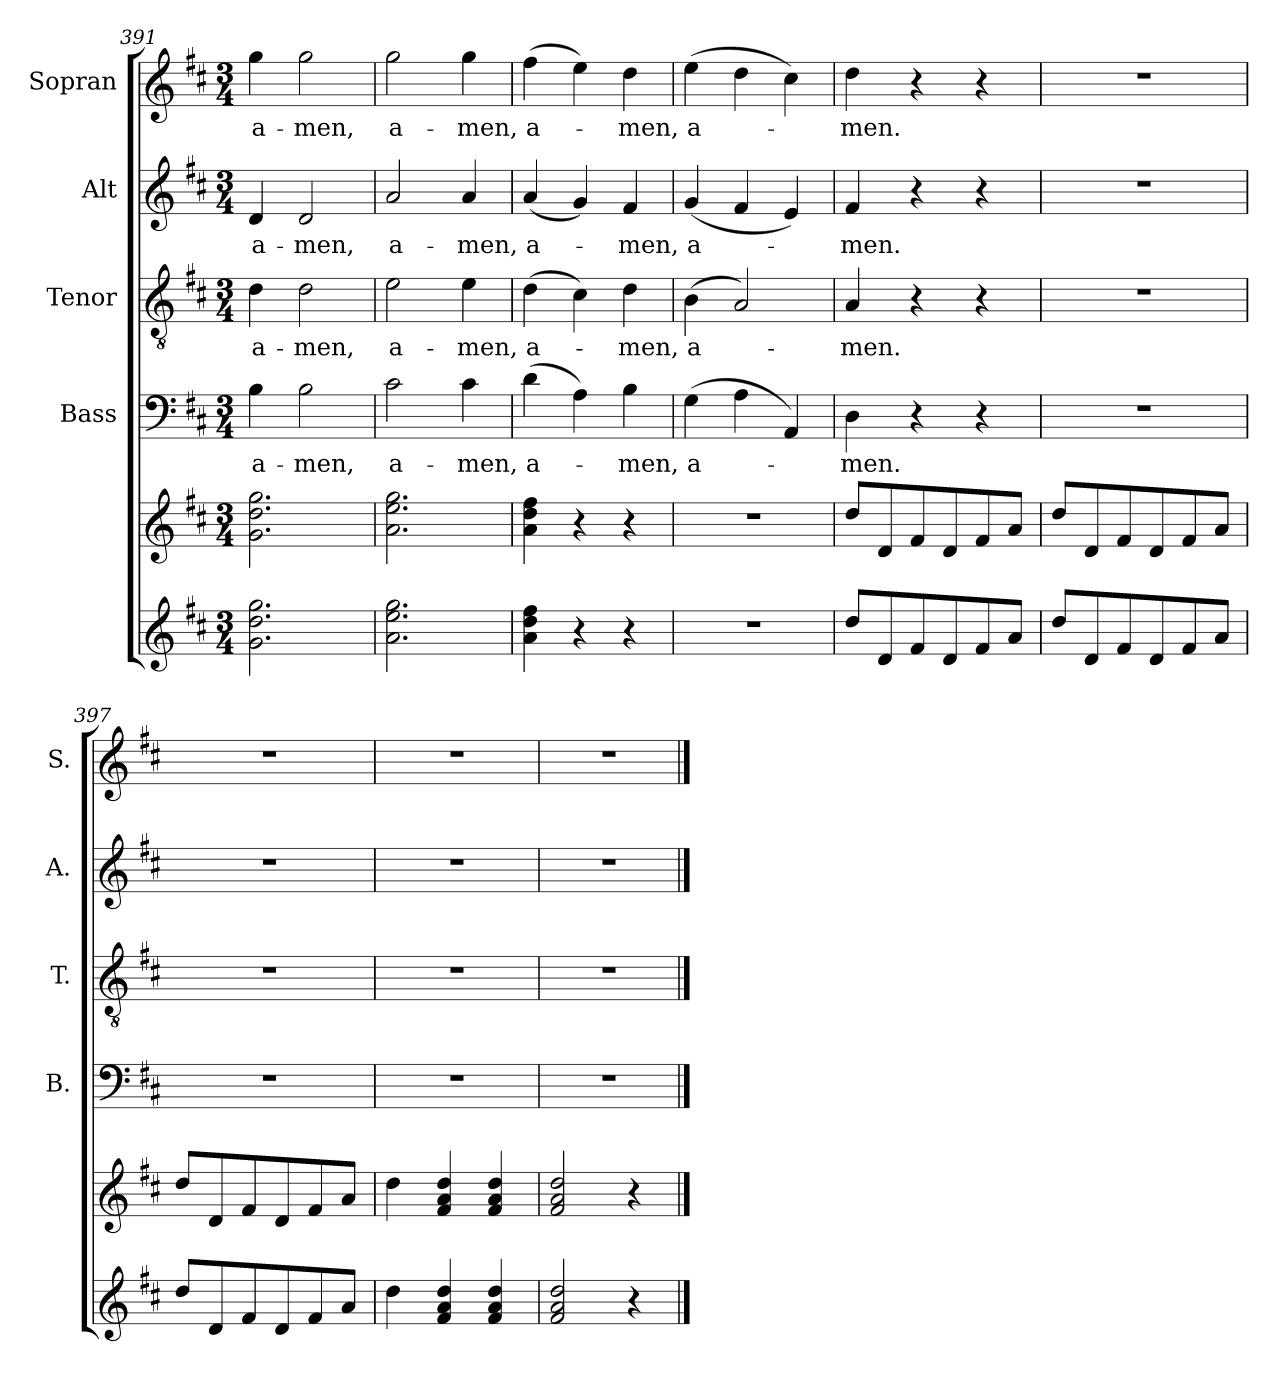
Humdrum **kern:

**kern	**kern	**kern	**text	**kern	**text	**kern	**text	**kern	**text
*part6	*part5	*part4	*part4	*part3	*part3	*part2	*part2	*part1	*part1
*staff6	*staff5	*staff4	*staff4	*staff3	*staff3	*staff2	*staff2	*staff1	*staff1
*	*	*I"Bass	*	*I"Tenor	*	*I"Alt	*	*I"Sopran	*
*	*	*I'B.	*	*I'T.	*	*I'A.	*	*I'S.	*
*clefG2	*clefG2	*clefF4	*	*clefGv2	*	*clefG2	*	*clefG2	*
*k[f#c#]	*k[f#c#]	*k[f#c#]	*	*k[f#c#]	*	*k[f#c#]	*	*k[f#c#]	*
*D:	*D:	*D:	*	*D:	*	*D:	*	*D:	*
*M3/4	*M3/4	*M3/4	*	*M3/4	*	*M3/4	*	*M3/4	*
=391	=391	=391	=391	=391	=391	=391	=391	=391	=391
!	!	!	!LO:LY:b	!	!LO:LY:b	!	!LO:LY:b	!	!LO:LY:b
2.g\ 2.dd\ 2.gg\	2.g\ 2.dd\ 2.gg\	4B\	a-	4d\	a-	4d/	a-	4gg\	a-
!	!	!	!LO:LY:b	!	!LO:LY:b	!	!LO:LY:b	!	!LO:LY:b
.	.	2B\	-men,	2d\	-men,	2d/	-men,	2gg\	-men,
=392	=392	=392	=392	=392	=392	=392	=392	=392	=392
!	!	!	!LO:LY:b	!	!LO:LY:b	!	!LO:LY:b	!	!LO:LY:b
2.a\ 2.ee\ 2.gg\	2.a\ 2.ee\ 2.gg\	2c#\	a-	2e\	a-	2a/	a-	2gg\	a-
!	!	!	!LO:LY:b	!	!LO:LY:b	!	!LO:LY:b	!	!LO:LY:b
.	.	4c#\	-men,	4e\	-men,	4a/	-men,	4gg\	-men,
=393	=393	=393	=393	=393	=393	=393	=393	=393	=393
!	!	!	!LO:LY:b	!	!LO:LY:b	!	!LO:LY:b	!	!LO:LY:b
4a\ 4dd\ 4ff#\	4a\ 4dd\ 4ff#\	(>4d\	a-	(>4d\	a-	(<4a/	a-	(>4ff#\	a-
4r	4r	4A\)	.	4c#\)	.	4g/)	.	4ee\)	.
!	!	!	!LO:LY:b	!	!LO:LY:b	!	!LO:LY:b	!	!LO:LY:b
4r	4r	4B\	-men,	4d\	-men,	4f#/	-men,	4dd\	-men,
!!LO:LB:g=z
=394	=394	=394	=394	=394	=394	=394	=394	=394	=394
!	!	!	!LO:LY:b	!	!LO:LY:b	!	!LO:LY:b	!	!LO:LY:b
2.r	2.r	(>4G\	a-	(>4B\	a-	(<4g/	a-	(>4ee\	a-
.	.	4A\	.	2A/)	.	4f#/	.	4dd\	.
.	.	4AA/)	.	.	.	4e/)	.	4cc#\)	.
=395	=395	=395	=395	=395	=395	=395	=395	=395	=395
!	!	!	!LO:LY:b	!	!LO:LY:b	!	!LO:LY:b	!	!LO:LY:b
8dd/L	8dd/L	4D\	-men.	4A/	-men.	4f#/	-men.	4dd\	-men.
8d/	8d/	.	.	.	.	.	.	.	.
8f#/	8f#/	4r	.	4r	.	4r	.	4r	.
8d/	8d/	.	.	.	.	.	.	.	.
8f#/	8f#/	4r	.	4r	.	4r	.	4r	.
8a/J	8a/J	.	.	.	.	.	.	.	.
=396	=396	=396	=396	=396	=396	=396	=396	=396	=396
8dd/L	8dd/L	2.r	.	2.r	.	2.r	.	2.r	.
8d/	8d/	.	.	.	.	.	.	.	.
8f#/	8f#/	.	.	.	.	.	.	.	.
8d/	8d/	.	.	.	.	.	.	.	.
8f#/	8f#/	.	.	.	.	.	.	.	.
8a/J	8a/J	.	.	.	.	.	.	.	.
=397	=397	=397	=397	=397	=397	=397	=397	=397	=397
8dd/L	8dd/L	2.r	.	2.r	.	2.r	.	2.r	.
8d/	8d/	.	.	.	.	.	.	.	.
8f#/	8f#/	.	.	.	.	.	.	.	.
8d/	8d/	.	.	.	.	.	.	.	.
8f#/	8f#/	.	.	.	.	.	.	.	.
8a/J	8a/J	.	.	.	.	.	.	.	.
=398	=398	=398	=398	=398	=398	=398	=398	=398	=398
4dd\	4dd\	2.r	.	2.r	.	2.r	.	2.r	.
4f#/ 4a/ 4dd/	4f#/ 4a/ 4dd/	.	.	.	.	.	.	.	.
4f#/ 4a/ 4dd/	4f#/ 4a/ 4dd/	.	.	.	.	.	.	.	.
=399	=399	=399	=399	=399	=399	=399	=399	=399	=399
2f#/ 2a/ 2dd/	2f#/ 2a/ 2dd/	2.r	.	2.r	.	2.r	.	2.r	.
4r	4r	.	.	.	.	.	.	.	.
==	==	==	==	==	==	==	==	==	==
*-	*-	*-	*-	*-	*-	*-	*-	*-	*-
